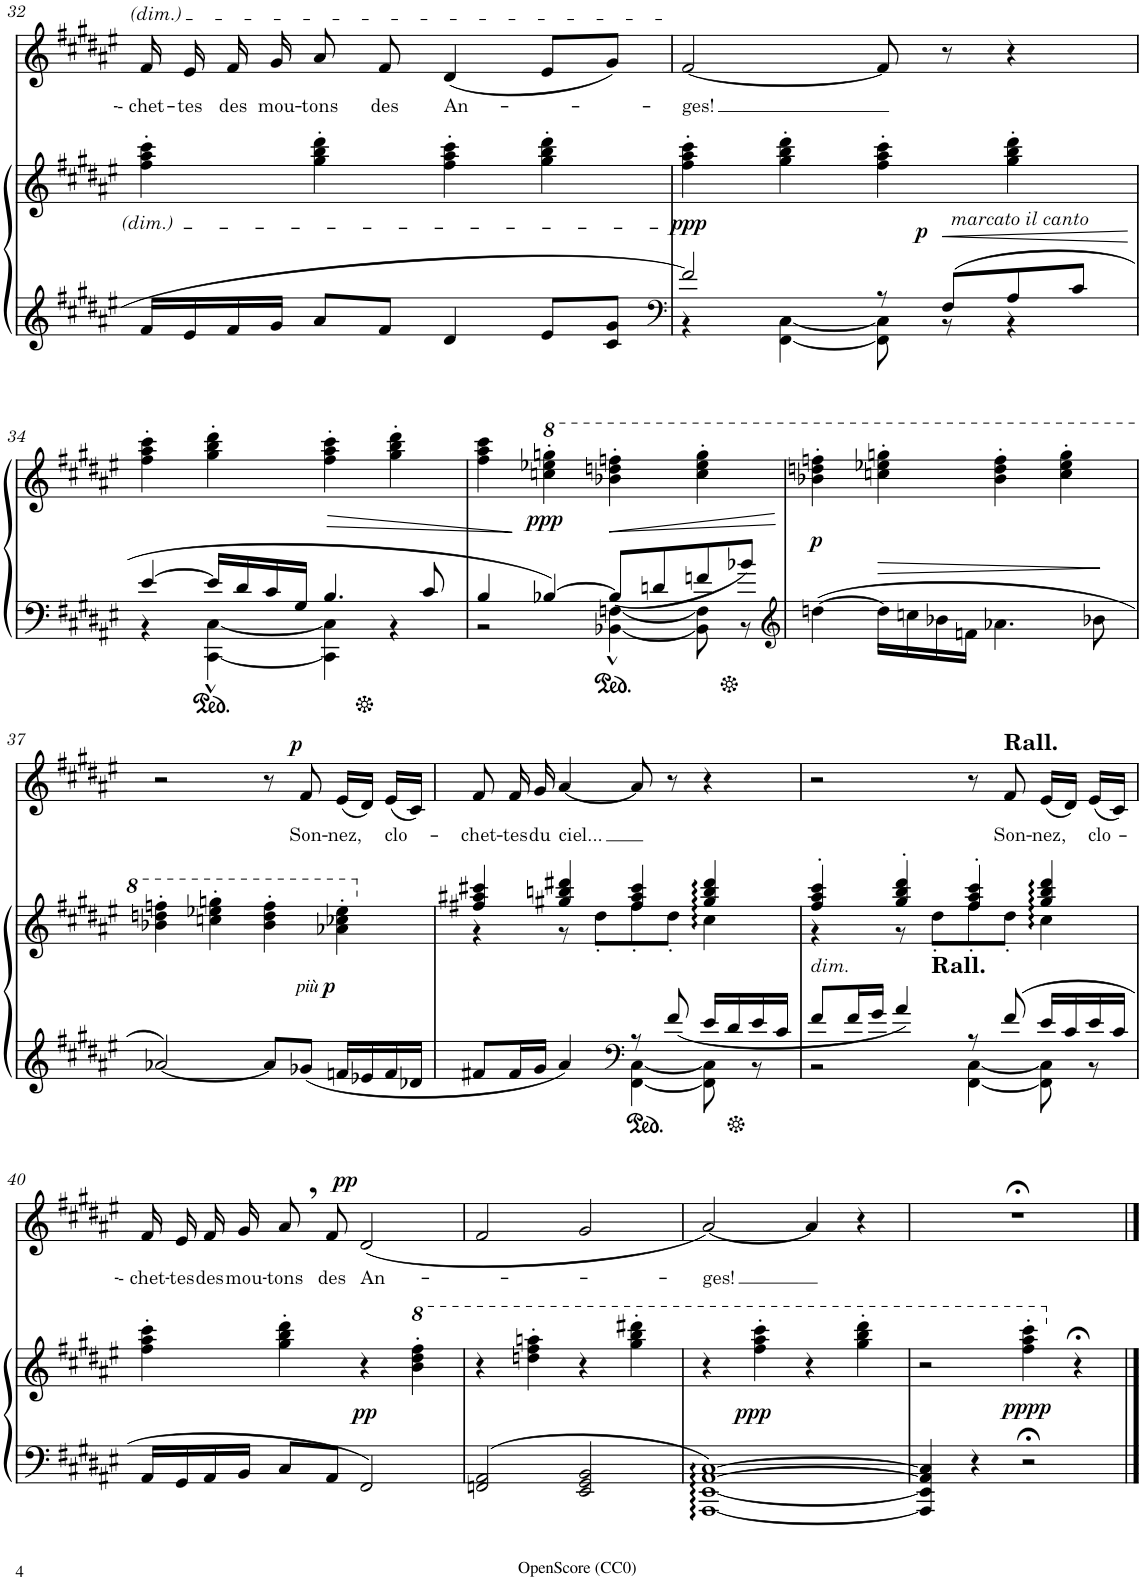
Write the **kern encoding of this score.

**kern	**kern	**dynam	**kern	**text	**dynam
*part2	*part2	*part2	*part1	*part1	*part1
*staff3	*staff2	*staff2/3	*staff1	*staff1	*staff1
*I"Piano	*	*	*I"Chant Voice	*	*
*I'Pno	*	*	*	*	*
!!LO:PB:g=z
*clefG2	*clefG2	*	*clefG2	*	*
*k[f#c#g#d#a#e#]	*k[f#c#g#d#a#e#]	*	*k[f#c#g#d#a#e#]	*	*
*M4/4	*M4/4	*	*M4/4	*	*
=32	=32	=32	=32	=32	=32
!	!	!	!	!LO:LY:b	!
16f#/LL	4ff#\' 4aa#\' 4ccc#\'	.	16f#/	-- chet-	.
!	!	!	!	!LO:LY:b	!
16e#/	.	.	16e#/	-tes	.
!	!	!	!	!LO:LY:b	!
16f#/	.	.	16f#/	des	.
!	!	!	!	!LO:LY:b	!
16g#/JJ	.	.	16g#/	mou-	.
!	!	!	!	!LO:LY:b	!
8a#/L	4gg#\' 4bb\' 4ddd#\'	.	8a#/	-tons	.
!	!	!	!	!LO:LY:b	!
8f#/J	.	.	8f#/	des	.
!	!	!	!	!LO:LY:b	!
4d#/	4ff#\' 4aa#\' 4ccc#\'	.	(4d#/	An-	.
8e#/L	4gg#\' 4bb\' 4ddd#\'	.	8e#/L	.	.
8c#/ 8g#/J	.	.	8g#/J)	.	.
=33	=33	=33	=33	=33	=33
*clefF4	*	*	*	*	*
*^	*	*	*	*	*
!	!	!	!LO:DY:a=2	!	!LO:LY:b	!
2f#/	4r	4ff#\' 4aa#\' 4ccc#\'	ppp	[2f#/	-ges!	.
.	[4FF#\ [4C#\	4gg#\' 4bb\' 4ddd#\'	.	.	.	.
8r	8FF#\] 8C#\]	4ff#\' 4aa#\' 4ccc#\'	.	8f#/]	.	.
!	!	!	!LO:DY:b=2	!	!	!
8F#/L	8r	.	p	8r	.	.
!	!	!LO:TX:b:i:t=marcato il canto	!	!	!	!
8A#/	4r	4gg#\' 4bb\' 4ddd#\'	.	4r	.	.
8c#/J	.	.	.	.	.	.
!!LO:LB:g=z
=34	=34	=34	=34	=34	=34	=34
[4e#/	4r	4ff#\' 4aa#\' 4ccc#\'	.	1r	.	.
16e#/LL]	[4CC#\^^ [4C#\^^	4gg#\' 4bb\' 4ddd#\'	.	.	.	.
16d#/	.	.	.	.	.	.
16c#/	.	.	.	.	.	.
16G#/JJ	.	.	.	.	.	.
4.B/	4CC#\] 4C#\]	4ff#\' 4aa#\' 4ccc#\'	.	.	.	.
.	4r	4gg#\' 4bb\' 4ddd#\'	.	.	.	.
8c#/	.	.	.	.	.	.
=35	=35	=35	=35	=35	=35	=35
4B/	2r	4ff#\ 4aa#\ 4ccc#\	.	1r	.	.
*	*	*8va	*	*	*	*
!	!	!	!LO:DY:a=2	!	!	!
[4B-X/	.	4cccn\' 4eee-X\' 4gggn\'	ppp	.	.	.
8B-/L]	[4BB-X\^^ [4Fn\^^	4bb-X\' 4dddn\' 4fffn\'	.	.	.	.
8dn/	.	.	.	.	.	.
8fn/	8BB-\] 8F\]	4ccc\' 4eee-\' 4ggg\'	.	.	.	.
8b-X/J	8r	.	.	.	.	.
*v	*v	*	*	*	*	*
=36	=36	=36	=36	=36	=36
*clefG2	*	*	*	*	*
*^	*	*	*	*	*
!	!	!	!LO:DY:a=2	!	!	!
*v	*v	*	*	*	*	*
[4ddn\	4bb-X\' 4dddn\' 4fffn\'	p	1r	.	.
16dd\LL]	4cccn\' 4eee-X\' 4gggn\'	.	.	.	.
16ccn\	.	.	.	.	.
16b-X\	.	.	.	.	.
16fn\JJ	.	.	.	.	.
4.a-X\	4bb-\' 4ddd\' 4fff\'	.	.	.	.
.	4ccc\' 4eee-\' 4ggg\'	.	.	.	.
8b-X\	.	.	.	.	.
!!LO:LB:g=z
=37	=37	=37	=37	=37	=37
[2a-X/	4bb-X\' 4dddn\' 4fffn\'	.	2r	.	.
.	4cccn\' 4eee-X\' 4gggn\'	.	.	.	.
!	!	!	!	!	!LO:DY:a
8a-/L]	4bb-\' 4ddd\' 4fff\'	.	8r	.	p
!	!	!	!	!LO:LY:b	!
8g-X/J	.	.	8f#/	Son-	.
!	!	!LO:DY:b	!	!LO:LY:b	!
!	!	!LO:DY:n=1:b	!	!	!
16fn/LL	4aa-X\' 4ccc-X\' 4eee-\'	other-dynamics p	(16e#/LL	-nez,	.
16e-X/	.	.	16d#/JJ)	.	.
!	!	!	!	!LO:LY:b	!
16f/	.	.	(16e#/LL	clo-	.
16d-X/JJ	.	.	16c#/JJ)	.	.
=38	=38	=38	=38	=38	=38
*^	*	*	*	*	*
*	*	*X8va	*	*	*	*
*	*	*^	*	*	*	*
!	!	!	!	!	!	!LO:LY:b	!
8f#X/L	2ryy	4ff#X/ 4aa#X/ 4ccc#X/	4r	.	8f#/	-chet-	.
!	!	!	!	!	!	!LO:LY:b	!
16f#/L	.	.	.	.	16f#/	-tes	.
!	!	!	!	!	!	!LO:LY:b	!
16g#/JJ	.	.	.	.	16g#/	du	.
!	!	!	!	!	!	!LO:LY:b	!
4a#/	.	4gg#X/ 4bbn/ 4ddd#X/	8r	.	[4a#/	ciel...	.
.	.	.	8dd#'\L	.	.	.	.
*clefF4	*	*	*	*	*	*	*
8r	[4FF#\ [4C#\	4ff#/ 4aa#/ 4ccc#/	8ff#'\	.	8a#/]	.	.
8f#/	.	.	8dd#'\J	.	8r	.	.
16e#/LL	8FF#\] 8C#\]	4gg#/ 4bb/ 4ddd#/	4cc#\	.	4r	.	.
16d#/	.	.	.	.	.	.	.
16e#/	8r	.	.	.	.	.	.
16c#/JJ	.	.	.	.	.	.	.
=39	=39	=39	=39	=39	=39	=39	=39
!	!	!LO:TX:b:i:t=dim.	!	!	!	!	!
8f#/L	2r	4ff#/' 4aa#/' 4ccc#/'	4r	.	2r	.	.
16f#/L	.	.	.	.	.	.	.
16g#/JJ	.	.	.	.	.	.	.
4a#/	.	4gg#/' 4bb/' 4ddd#/'	8r	.	.	.	.
!	!	!	!LO:TX:b:B:t=Rall.	!	!	!	!
.	.	.	8dd#'\L	.	.	.	.
8r	[4FF#\ [4C#\	4ff#/' 4aa#/' 4ccc#/'	8ff#'\	.	8r	.	.
!	!	!	!	!	!LO:TX:a:B:t=Rall.	!	!
!	!	!	!	!	!	!LO:LY:b	!
8f#/	.	.	8dd#'\J	.	8f#/	Son-	.
!	!	!	!	!	!	!LO:LY:b	!
16e#/LL	8FF#\] 8C#\]	4gg#/ 4bb/ 4ddd#/	4cc#\	.	(16e#/LL	-nez,	.
16c#/	.	.	.	.	16d#/JJ)	.	.
!	!	!	!	!	!	!LO:LY:b	!
16e#/	8r	.	.	.	(16e#/LL	clo-	.
16c#/JJ	.	.	.	.	16c#/JJ)	.	.
*v	*v	*	*	*	*	*	*
*	*v	*v	*	*	*	*
!!LO:LB:g=z
=40	=40	=40	=40	=40	=40
!	!	!	!	!LO:LY:b	!
16AA#/LL	4ff#\' 4aa#\' 4ccc#\'	.	16f#/	-- chet-	.
!	!	!	!	!LO:LY:b	!
16GG#/	.	.	16e#/	-tes	.
!	!	!	!	!LO:LY:b	!
16AA#/	.	.	16f#/	des	.
!	!	!	!	!LO:LY:b	!
16BB/JJ	.	.	16g#/	mou-	.
!	!	!	!	!LO:LY:b	!
8C#/L	4gg#\' 4bb\' 4ddd#\'	.	8a#,/	-tons	.
!	!	!	!	!LO:LY:b	!LO:DY:a
8AA#/J	.	.	8f#/	des	pp
!	!	!LO:DY:b	!	!LO:LY:b	!
2FF#/	4r	pp	(<2d#/	An-	.
*	*8va	*	*	*	*
.	4bb\' 4ddd#\' 4fff#\'	.	.	.	.
=41	=41	=41	=41	=41	=41
2FFn/ 2AA#/	4r	.	2f#/	.	.
.	4dddn\' 4fff#\' 4aaan\'	.	.	.	.
2EE#/ 2GG#/ 2BB/	4r	.	2g#/	.	.
.	4ggg#\' 4bbb\' 4dddd#X\'	.	.	.	.
=42	=42	=42	=42	=42	=42
!	!	!	!	!LO:LY:b	!
[1AAA# [1EE# [>1AA# [1C#	4r	.	[2a#/)	-ges!	.
!	!	!LO:DY:b	!	!	!
.	4fff#\' 4aaa#\' 4cccc#\'	ppp	.	.	.
.	4r	.	4a#/]	.	.
.	4ggg#\' 4bbb\' 4dddd#\'	.	4r	.	.
=43	=43	=43	=43	=43	=43
4AAA#/] 4EE#/] 4AA#/] 4C#/]	2r	.	1r;<	.	.
4r	.	.	.	.	.
!	!	!LO:DY:b	!	!	!
2r;<	4fff#\' 4aaa#\' 4cccc#\'	pppp	.	.	.
*	*X8va	*	*	*	*
.	4r;<	.	.	.	.
==	==	==	==	==	==
*-	*-	*-	*-	*-	*-
